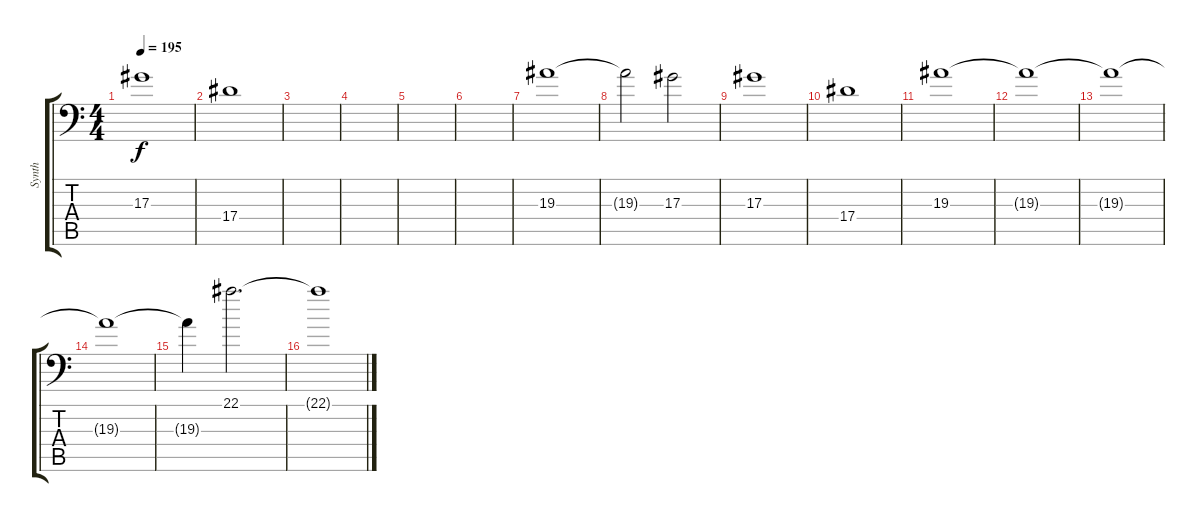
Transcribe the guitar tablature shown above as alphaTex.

\track ("Synth" "Synth") {instrument pad7halo}
\staff {score tabs}
\tuning (C4 G3 Eb3 Bb2 F2 Bb1) {hide}
\ts (4 4)
\tempo 195
\clef f4
\ks c
17.3.1{dy f} |
17.4.1 |
|
|
|
|
19.3.1 |
19.3{t}.2 17.3.2 |
17.3.1 |
17.4.1 |
19.3.1 |
19.3{t}.1 |
19.3{t}.1 |
19.3{t}.1 |
19.3{t}.4 22.1.2{d} |
22.1{t}.1
